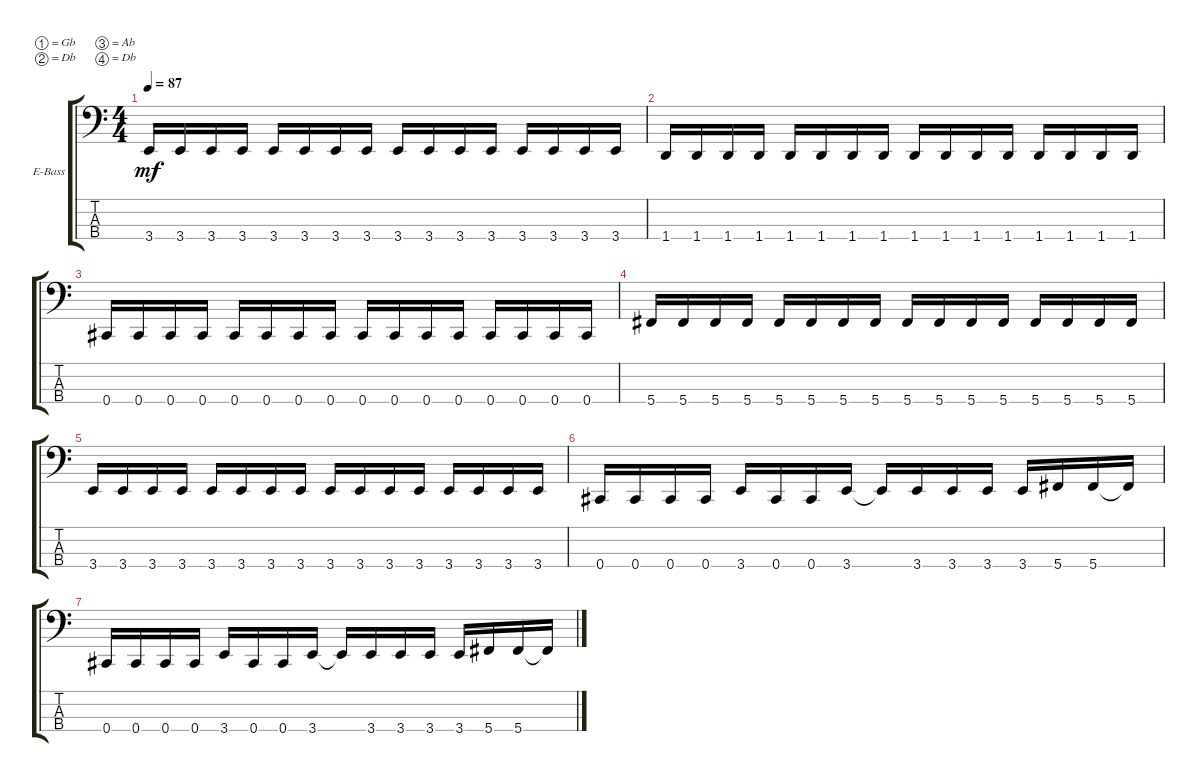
\defaultSystemsLayout 4
\bracketExtendMode groupsimilarinstruments
\firstSystemTrackNameOrientation horizontal
\otherSystemsTrackNameOrientation horizontal
\track ("Electric Bass" "E-Bass") {multiBarRest instrument electricbassfinger}
\staff {score tabs}
\tuning (Gb2 Db2 Ab1 Db1)
\ts (4 4)
\tempo 87
\clef f4
\ks c
3.4.16{dy mf} 3.4.16 3.4.16 3.4.16 3.4.16 3.4.16 3.4.16 3.4.16 3.4.16 3.4.16 3.4.16 3.4.16 3.4.16 3.4.16 3.4.16 3.4.16 |
1.4.16 1.4.16 1.4.16 1.4.16 1.4.16 1.4.16 1.4.16 1.4.16 1.4.16 1.4.16 1.4.16 1.4.16 1.4.16 1.4.16 1.4.16 1.4.16 |
0.4.16 0.4.16 0.4.16 0.4.16 0.4.16 0.4.16 0.4.16 0.4.16 0.4.16 0.4.16 0.4.16 0.4.16 0.4.16 0.4.16 0.4.16 0.4.16 |
5.4.16 5.4.16 5.4.16 5.4.16 5.4.16 5.4.16 5.4.16 5.4.16 5.4.16 5.4.16 5.4.16 5.4.16 5.4.16 5.4.16 5.4.16 5.4.16 |
3.4.16 3.4.16 3.4.16 3.4.16 3.4.16 3.4.16 3.4.16 3.4.16 3.4.16 3.4.16 3.4.16 3.4.16 3.4.16 3.4.16 3.4.16 3.4.16 |
0.4.16 0.4.16 0.4.16 0.4.16 3.4.16 0.4.16 0.4.16 3.4.16 3.4{t}.16 3.4.16 3.4.16 3.4.16 3.4.16 5.4.16 5.4.16 5.4{t}.16 |
0.4.16 0.4.16 0.4.16 0.4.16 3.4.16 0.4.16 0.4.16 3.4.16 3.4{t}.16 3.4.16 3.4.16 3.4.16 3.4.16 5.4.16 5.4.16 5.4{t}.16
